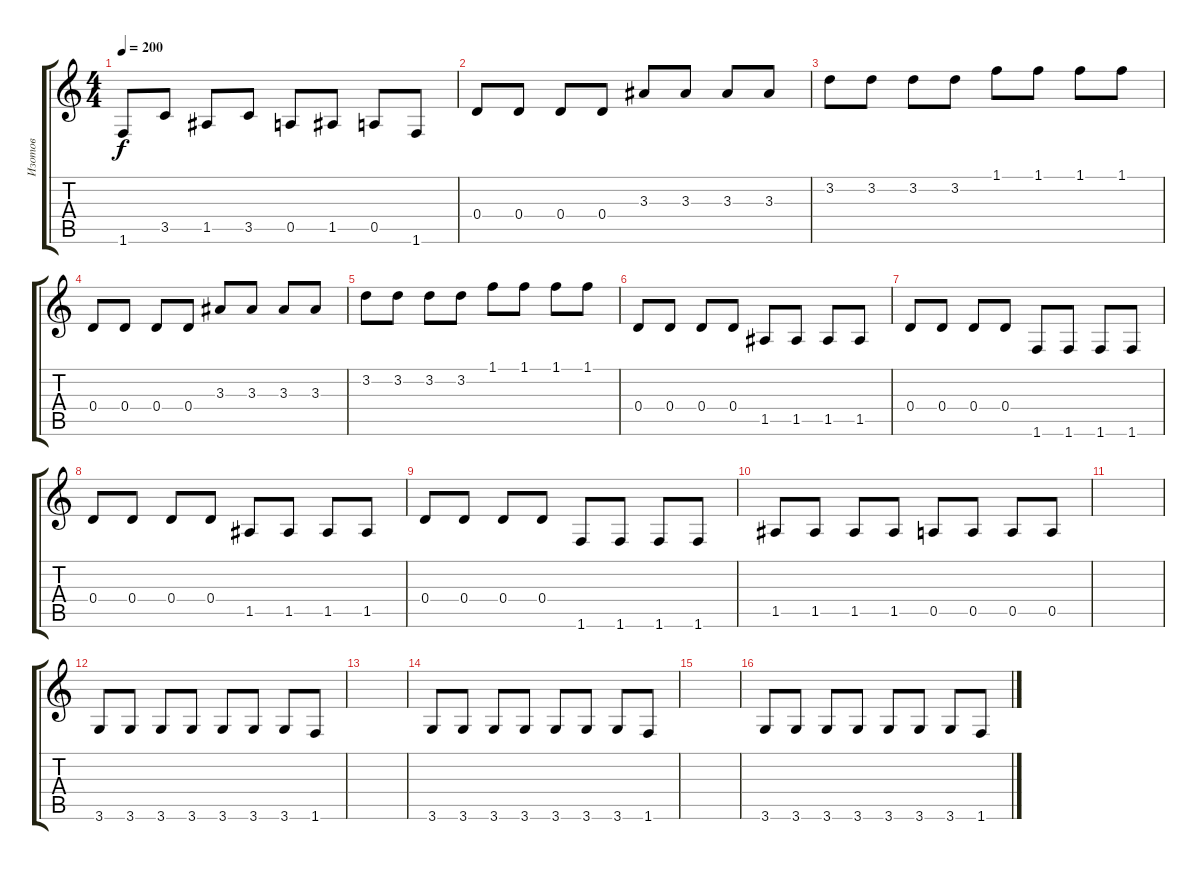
\track ("Изотов" "Изотов") {instrument electricbasspick}
\staff {score tabs}
\tuning (E4 B3 G3 D3 A2 E2) {hide}
\ts (4 4)
\tempo 200
\clef g2
\ks c
1.6.8{dy f} 3.5.8 1.5.8 3.5.8 0.5.8 1.5.8 0.5.8 1.6.8 |
0.4.8 0.4.8 0.4.8 0.4.8 3.3.8 3.3.8 3.3.8 3.3.8 |
3.2.8 3.2.8 3.2.8 3.2.8 1.1.8 1.1.8 1.1.8 1.1.8 |
0.4.8 0.4.8 0.4.8 0.4.8 3.3.8 3.3.8 3.3.8 3.3.8 |
3.2.8 3.2.8 3.2.8 3.2.8 1.1.8 1.1.8 1.1.8 1.1.8 |
0.4.8 0.4.8 0.4.8 0.4.8 1.5.8 1.5.8 1.5.8 1.5.8 |
0.4.8 0.4.8 0.4.8 0.4.8 1.6.8 1.6.8 1.6.8 1.6.8 |
0.4.8 0.4.8 0.4.8 0.4.8 1.5.8 1.5.8 1.5.8 1.5.8 |
0.4.8 0.4.8 0.4.8 0.4.8 1.6.8 1.6.8 1.6.8 1.6.8 |
1.5.8 1.5.8 1.5.8 1.5.8 0.5.8 0.5.8 0.5.8 0.5.8 |
|
3.6.8 3.6.8 3.6.8 3.6.8 3.6.8 3.6.8 3.6.8 1.6.8 |
|
3.6.8 3.6.8 3.6.8 3.6.8 3.6.8 3.6.8 3.6.8 1.6.8 |
|
3.6.8 3.6.8 3.6.8 3.6.8 3.6.8 3.6.8 3.6.8 1.6.8
